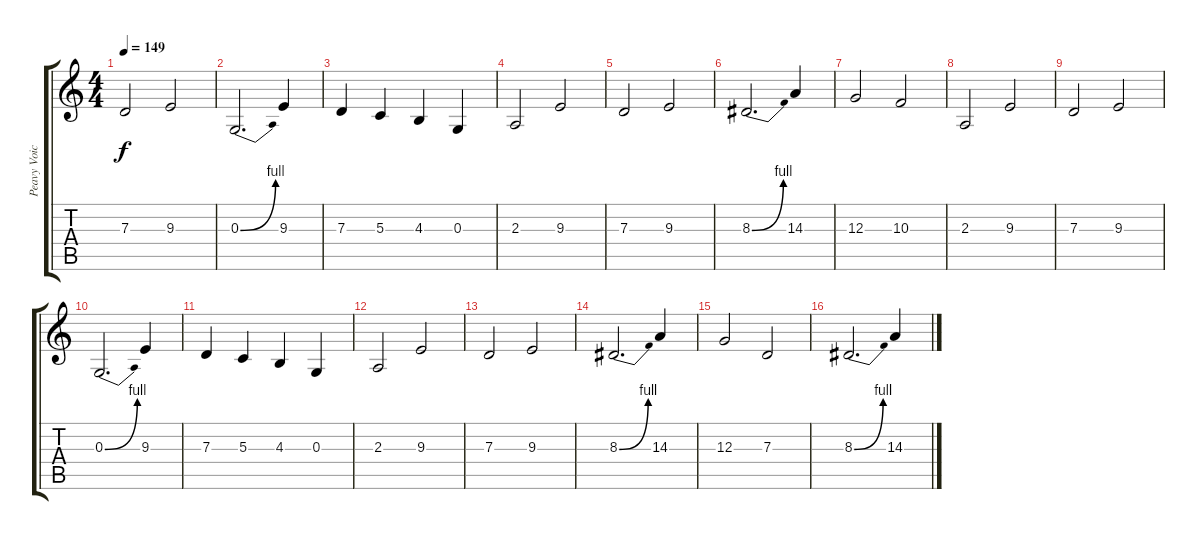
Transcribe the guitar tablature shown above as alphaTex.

\track ("Peavy Voice" "Peavy Voic") {instrument tuba}
\staff {score tabs}
\tuning (E4 B3 G3 D3 A2 E2) {hide}
\ts (4 4)
\tempo 149
\clef g2
\ks c
7.3.2{dy f} 9.3.2 |
0.3{be (bend 0 0 60 4)}.2{d} 9.3.4 |
7.3.4 5.3.4 4.3.4 0.3.4 |
2.3.2 9.3.2 |
7.3.2 9.3.2 |
8.3{be (bend 0 0 60 4)}.2{d} 14.3.4 |
12.3.2 10.3.2 |
2.3.2 9.3.2 |
7.3.2 9.3.2 |
0.3{be (bend 0 0 60 4)}.2{d} 9.3.4 |
7.3.4 5.3.4 4.3.4 0.3.4 |
2.3.2 9.3.2 |
7.3.2 9.3.2 |
8.3{be (bend 0 0 60 4)}.2{d} 14.3.4 |
12.3.2 7.3.2 |
8.3{be (bend 0 0 60 4)}.2{d} 14.3.4
